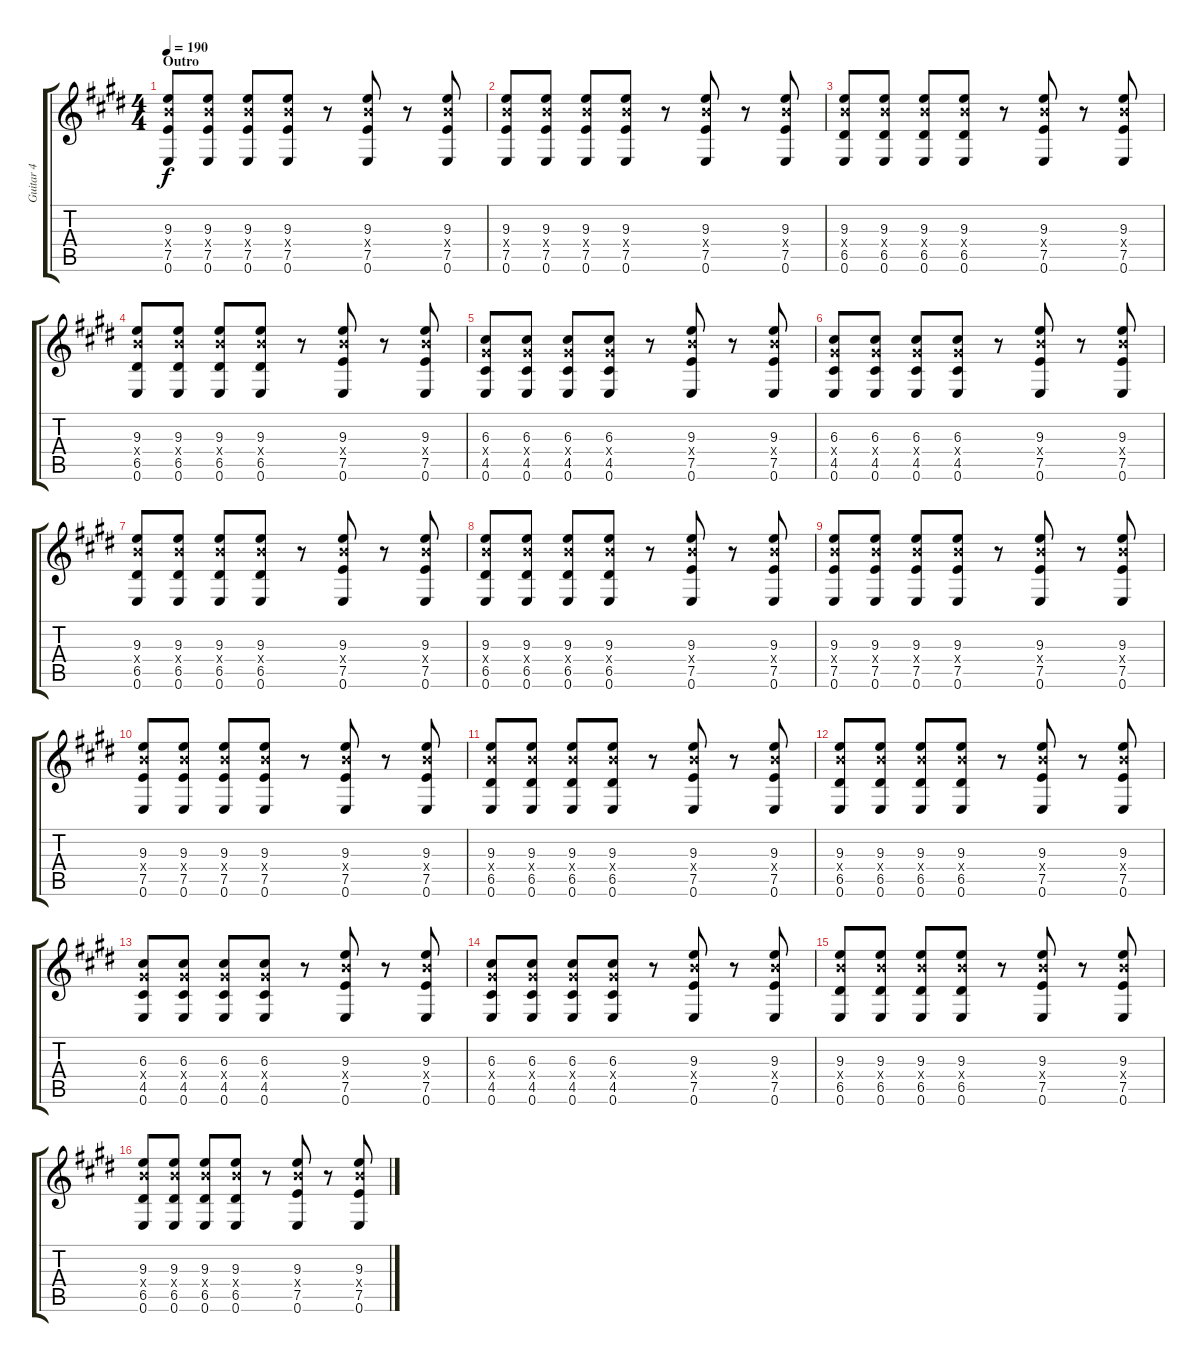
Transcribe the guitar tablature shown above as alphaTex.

\track ("Guitar 4" "Guitar 4") {instrument distortionguitar}
\staff {score tabs}
\tuning (E4 B3 G3 D3 A2 E2) {hide}
\ts (4 4)
\section ("" "Outro")
\tempo 190
\clef g2
\ks e
(9.3 9.4{x} 7.5 0.6).8{dy f} (9.3 9.4{x} 7.5 0.6).8 (9.3 9.4{x} 7.5 0.6).8 (9.3 9.4{x} 7.5 0.6).8 r.8 (9.3 9.4{x} 7.5 0.6).8 r.8 (9.3 9.4{x} 7.5 0.6).8 |
(9.3 9.4{x} 7.5 0.6).8 (9.3 9.4{x} 7.5 0.6).8 (9.3 9.4{x} 7.5 0.6).8 (9.3 9.4{x} 7.5 0.6).8 r.8 (9.3 9.4{x} 7.5 0.6).8 r.8 (9.3 9.4{x} 7.5 0.6).8 |
(9.3 9.4{x} 6.5 0.6).8 (9.3 9.4{x} 6.5 0.6).8 (9.3 9.4{x} 6.5 0.6).8 (9.3 9.4{x} 6.5 0.6).8 r.8 (9.3 9.4{x} 7.5 0.6).8 r.8 (9.3 9.4{x} 7.5 0.6).8 |
(9.3 9.4{x} 6.5 0.6).8 (9.3 9.4{x} 6.5 0.6).8 (9.3 9.4{x} 6.5 0.6).8 (9.3 9.4{x} 6.5 0.6).8 r.8 (9.3 9.4{x} 7.5 0.6).8 r.8 (9.3 9.4{x} 7.5 0.6).8 |
(6.3 6.4{x} 4.5 0.6).8 (6.3 6.4{x} 4.5 0.6).8 (6.3 6.4{x} 4.5 0.6).8 (6.3 6.4{x} 4.5 0.6).8 r.8 (9.3 9.4{x} 7.5 0.6).8 r.8 (9.3 9.4{x} 7.5 0.6).8 |
(6.3 6.4{x} 4.5 0.6).8 (6.3 6.4{x} 4.5 0.6).8 (6.3 6.4{x} 4.5 0.6).8 (6.3 6.4{x} 4.5 0.6).8 r.8 (9.3 9.4{x} 7.5 0.6).8 r.8 (9.3 9.4{x} 7.5 0.6).8 |
(9.3 9.4{x} 6.5 0.6).8 (9.3 9.4{x} 6.5 0.6).8 (9.3 9.4{x} 6.5 0.6).8 (9.3 9.4{x} 6.5 0.6).8 r.8 (9.3 9.4{x} 7.5 0.6).8 r.8 (9.3 9.4{x} 7.5 0.6).8 |
(9.3 9.4{x} 6.5 0.6).8 (9.3 9.4{x} 6.5 0.6).8 (9.3 9.4{x} 6.5 0.6).8 (9.3 9.4{x} 6.5 0.6).8 r.8 (9.3 9.4{x} 7.5 0.6).8 r.8 (9.3 9.4{x} 7.5 0.6).8 |
(9.3 9.4{x} 7.5 0.6).8 (9.3 9.4{x} 7.5 0.6).8 (9.3 9.4{x} 7.5 0.6).8 (9.3 9.4{x} 7.5 0.6).8 r.8 (9.3 9.4{x} 7.5 0.6).8 r.8 (9.3 9.4{x} 7.5 0.6).8 |
(9.3 9.4{x} 7.5 0.6).8 (9.3 9.4{x} 7.5 0.6).8 (9.3 9.4{x} 7.5 0.6).8 (9.3 9.4{x} 7.5 0.6).8 r.8 (9.3 9.4{x} 7.5 0.6).8 r.8 (9.3 9.4{x} 7.5 0.6).8 |
(9.3 9.4{x} 6.5 0.6).8 (9.3 9.4{x} 6.5 0.6).8 (9.3 9.4{x} 6.5 0.6).8 (9.3 9.4{x} 6.5 0.6).8 r.8 (9.3 9.4{x} 7.5 0.6).8 r.8 (9.3 9.4{x} 7.5 0.6).8 |
(9.3 9.4{x} 6.5 0.6).8 (9.3 9.4{x} 6.5 0.6).8 (9.3 9.4{x} 6.5 0.6).8 (9.3 9.4{x} 6.5 0.6).8 r.8 (9.3 9.4{x} 7.5 0.6).8 r.8 (9.3 9.4{x} 7.5 0.6).8 |
(6.3 6.4{x} 4.5 0.6).8 (6.3 6.4{x} 4.5 0.6).8 (6.3 6.4{x} 4.5 0.6).8 (6.3 6.4{x} 4.5 0.6).8 r.8 (9.3 9.4{x} 7.5 0.6).8 r.8 (9.3 9.4{x} 7.5 0.6).8 |
(6.3 6.4{x} 4.5 0.6).8 (6.3 6.4{x} 4.5 0.6).8 (6.3 6.4{x} 4.5 0.6).8 (6.3 6.4{x} 4.5 0.6).8 r.8 (9.3 9.4{x} 7.5 0.6).8 r.8 (9.3 9.4{x} 7.5 0.6).8 |
(9.3 9.4{x} 6.5 0.6).8 (9.3 9.4{x} 6.5 0.6).8 (9.3 9.4{x} 6.5 0.6).8 (9.3 9.4{x} 6.5 0.6).8 r.8 (9.3 9.4{x} 7.5 0.6).8 r.8 (9.3 9.4{x} 7.5 0.6).8 |
(9.3 9.4{x} 6.5 0.6).8 (9.3 9.4{x} 6.5 0.6).8 (9.3 9.4{x} 6.5 0.6).8 (9.3 9.4{x} 6.5 0.6).8 r.8 (9.3 9.4{x} 7.5 0.6).8 r.8 (9.3 9.4{x} 7.5 0.6).8
